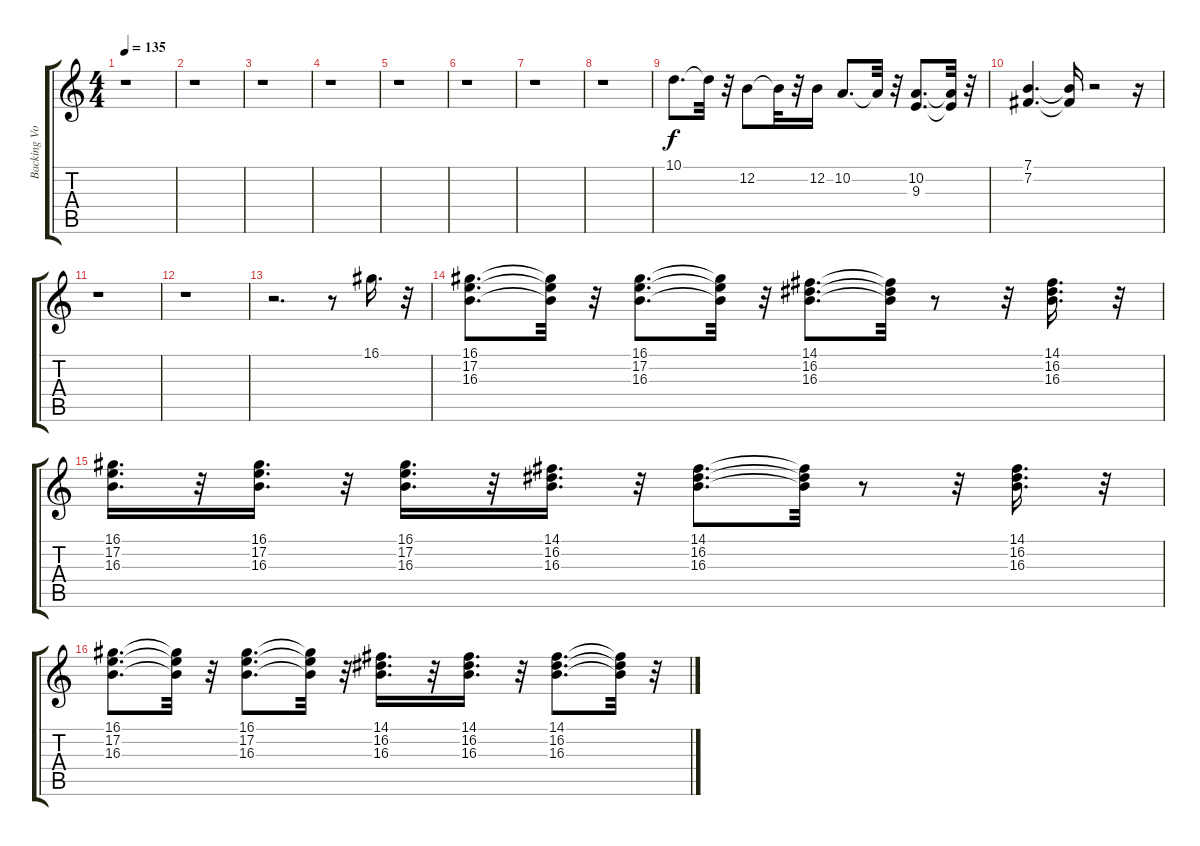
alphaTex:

\track ("Backing Vocals" "Backing Vo") {instrument choiraahs}
\staff {score tabs}
\tuning (E4 B3 G3 D3 A2 E2) {hide}
\ts (4 4)
\tempo 135
\clef g2
\ks c
r.1{dy f} |
r.1 |
r.1 |
r.1 |
r.1 |
r.1 |
r.1 |
r.1 |
10.1.8{d} 10.1{t}.32 r.32 12.2.8 12.2{t}.32 r.32 12.2.16 10.2.8{d} 10.2{t}.32 r.32 (10.2 9.3).8{d} (10.2{t} 9.3{t}).32 r.32 |
(7.1 7.2).4{d} (7.1{t} 7.2{t}).16 r.2 r.16 |
r.1 |
r.1 |
r.2{d} r.8 16.1.16{d} r.32 |
(16.1 17.2 16.3).8{d} (16.1{t} 17.2{t} 16.3{t}).32 r.32 (16.1 17.2 16.3).8{d} (16.1{t} 17.2{t} 16.3{t}).32 r.32 (14.1 16.2 16.3).8{d} (14.1{t} 16.2{t} 16.3{t}).32 r.8 r.32 (14.1 16.2 16.3).16{d} r.32 |
(16.1 17.2 16.3).16{d} r.32 (16.1 17.2 16.3).16{d} r.32 (16.1 17.2 16.3).16{d} r.32 (14.1 16.2 16.3).16{d} r.32 (14.1 16.2 16.3).8{d} (14.1{t} 16.2{t} 16.3{t}).32 r.8 r.32 (14.1 16.2 16.3).16{d} r.32 |
(16.1 17.2 16.3).8{d} (16.1{t} 17.2{t} 16.3{t}).32 r.32 (16.1 17.2 16.3).8{d} (16.1{t} 17.2{t} 16.3{t}).32 r.32 (14.1 16.2 16.3).16{d} r.32 (14.1 16.2 16.3).16{d} r.32 (14.1 16.2 16.3).8{d} (14.1{t} 16.2{t} 16.3{t}).32 r.32
